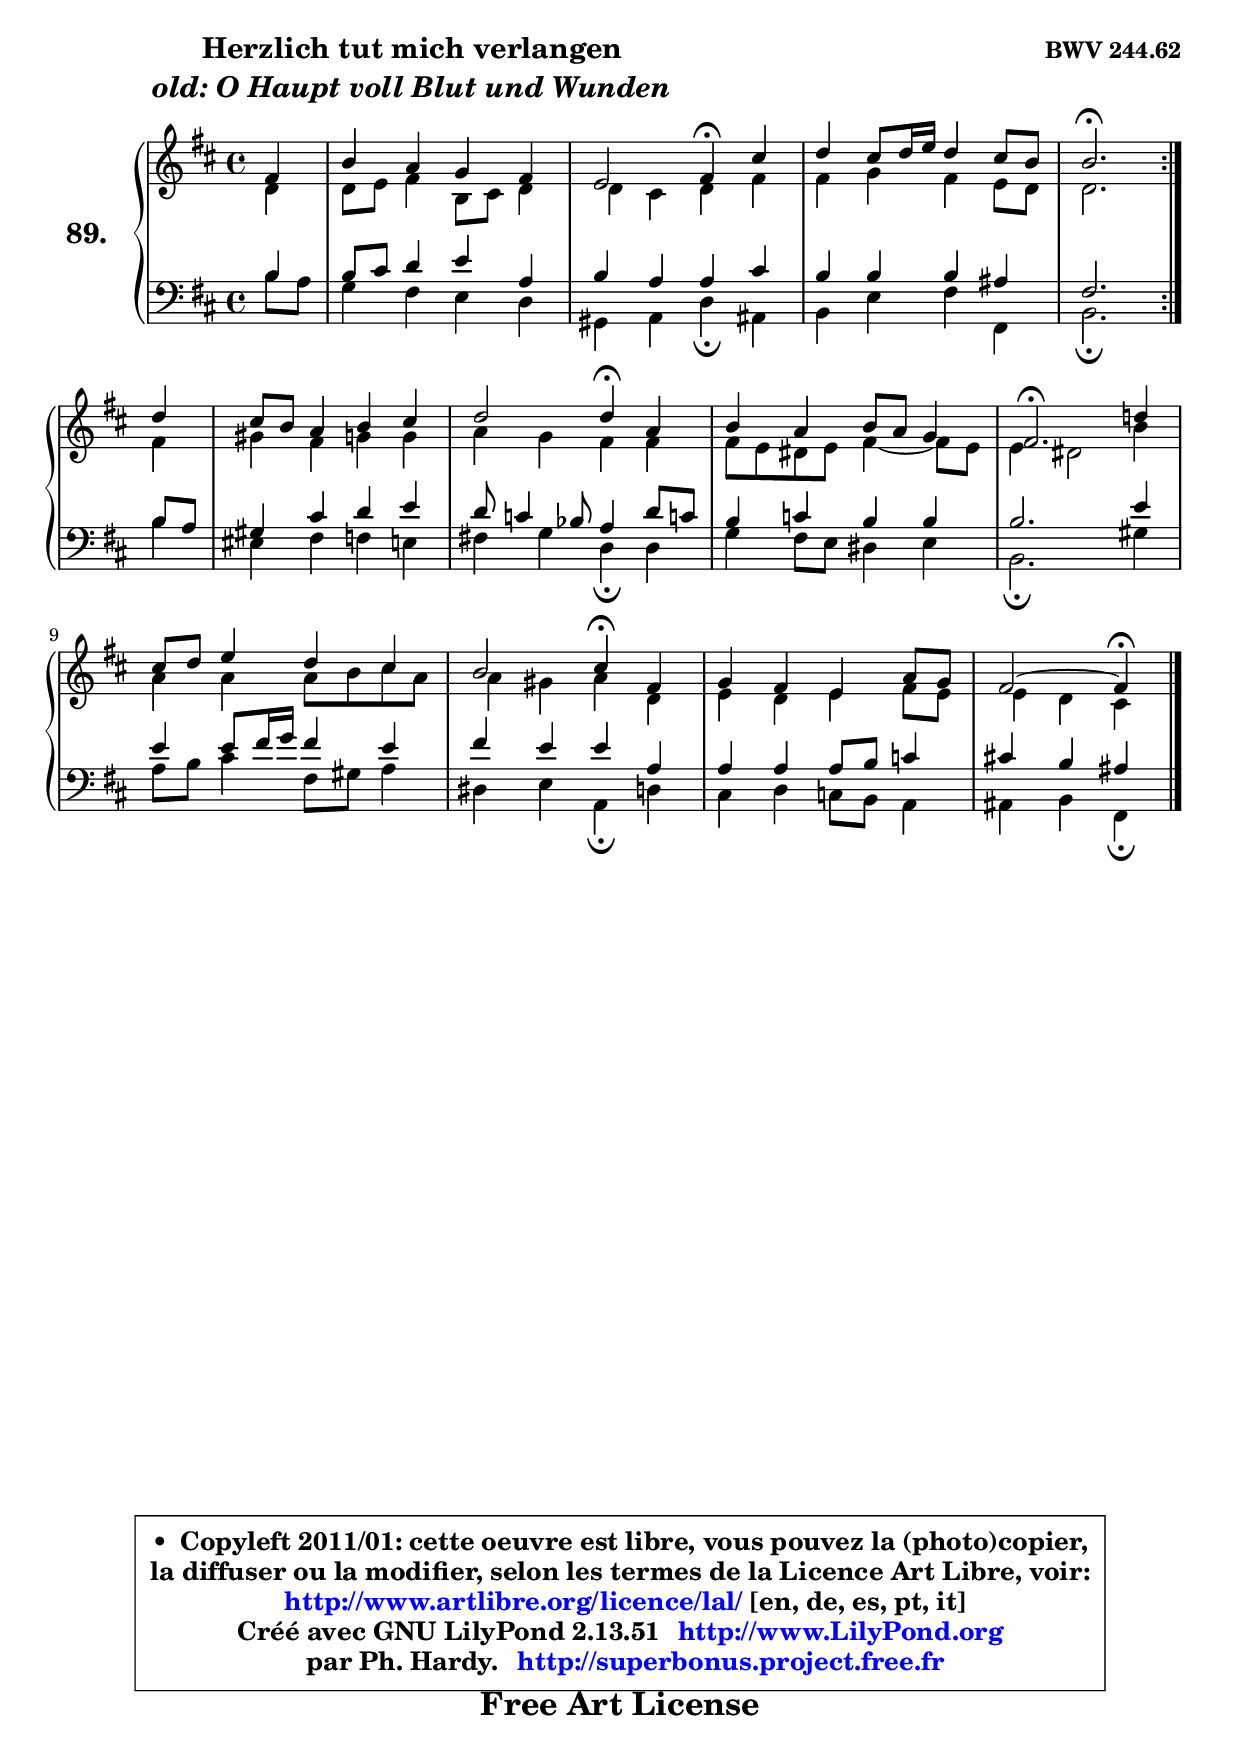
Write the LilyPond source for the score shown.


\version "2.13.51"

    \paper {
%	system-system-spacing #'padding = #0.1
%	score-system-spacing #'padding = #0.1
%	ragged-bottom = ##f
%	ragged-last-bottom = ##f
	}

    \header {
      opus = \markup { \bold "BWV 244.62" }
      piece = \markup { \hspace #9 \fontsize #2 \bold \column \center-align { \line { "Herzlich tut mich verlangen" }
                     \line { \italic "old: O Haupt voll Blut und Wunden" }
                 } }
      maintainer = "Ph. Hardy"
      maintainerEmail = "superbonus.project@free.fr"
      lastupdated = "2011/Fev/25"
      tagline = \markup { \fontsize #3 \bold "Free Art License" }
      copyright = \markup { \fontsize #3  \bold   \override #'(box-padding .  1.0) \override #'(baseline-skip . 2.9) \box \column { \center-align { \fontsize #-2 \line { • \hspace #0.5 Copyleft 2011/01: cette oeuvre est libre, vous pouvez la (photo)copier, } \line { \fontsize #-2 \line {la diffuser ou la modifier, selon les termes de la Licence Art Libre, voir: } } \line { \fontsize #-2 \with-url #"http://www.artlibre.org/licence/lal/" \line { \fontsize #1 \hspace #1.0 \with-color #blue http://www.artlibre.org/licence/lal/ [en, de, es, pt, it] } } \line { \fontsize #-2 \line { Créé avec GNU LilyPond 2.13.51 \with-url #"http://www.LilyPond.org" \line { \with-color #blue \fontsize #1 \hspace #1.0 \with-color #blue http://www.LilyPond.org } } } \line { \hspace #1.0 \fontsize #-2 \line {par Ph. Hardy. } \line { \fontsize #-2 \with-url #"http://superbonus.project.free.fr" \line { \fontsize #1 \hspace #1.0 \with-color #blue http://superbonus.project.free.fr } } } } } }

	  }

  guidemidi = {
	\repeat volta 2 {
	r4 |
	R1 |
	r2 \tempo 4 = 30 r4 \tempo 4 = 78 r4 |
	R1 |
	\tempo 4 = 40 r2. \tempo 4 = 78 } %fin du repeat
	r4 |
	R1 |
	r2 \tempo 4 = 30 r4 \tempo 4 = 78 r4 |
	R1 |
	\tempo 4 = 40 r2. \tempo 4 = 78 r4 |
	R1 |
	r2 \tempo 4 = 30 r4 \tempo 4 = 78 r4 |
	R1 |
	r2 \tempo 4 = 30 r4 
	}

  upper = {
	\time 4/4
	\key b \minor
	\clef treble
	\partial 4
	\voiceOne
	<< { 
	% SOPRANO
	\set Voice.midiInstrument = "acoustic grand"
	\relative c' {
	\repeat volta 2 {
	fis4 |
	b4 a g fis |
	e2 fis4\fermata cis' |
	d4 cis8 d16 e d4 cis8 b |
	b2.\fermata } %fin du repeat
\break
	d4 |
	cis8 b a4 b cis |
	d2 d4\fermata a |
	b4 a b8 a g4 |
	fis2.\fermata d'!4 |
	cis8 d e4 d cis |
	b2 cis4\fermata fis, |
	g4 fis e a8 g |
	fis2 ~ fis4\fermata
	\bar "|."
	} % fin de relative
	}

	\context Voice="1" { \voiceTwo 
	% ALTO
	\set Voice.midiInstrument = "acoustic grand"
	\relative c' {
	\repeat volta 2 {
	d4 |
	d8 e fis4 b,8 cis d4 |
	d4 cis d fis |
	fis4 g fis e8 d |
	d2. } %fin du repeat 
	fis4 |
	gis4 fis g g |
	a4 g fis fis |
	fis8 e dis e fis4 ~ fis8 e8 |
	e4 dis2 b'4 |
	a4 a a8 b cis a |
	a4 gis a d, |
	e4 d e fis8 e |
	e4 d cis
	\bar "|."
	} % fin de relative
	\oneVoice
	} >>
	}

    lower = {
	\time 4/4
	\key b \minor
	\clef bass
	\partial 4
	\voiceOne
	<< { 
	% TENOR
	\set Voice.midiInstrument = "acoustic grand"
	\relative c' {
	\repeat volta 2 {
	b4 |
	b8 cis d4 e a, |
	b4 a a cis |
	b4 b b ais |
	fis2. } %fin du repeat
	b8 a |
	gis4 cis d e |
	d8 c4 bes8 a4 d8 c! |
	b4 c b b |
	b2. e4 |
	e4 e8 fis16 g fis4 e |
	fis4 e e a, |
	a4 a a8 b c4 |
	cis!4 b ais 
	\bar "|."
	} % fin de relative
	}
	\context Voice="1" { \voiceTwo 
	% BASS
	\set Voice.midiInstrument = "acoustic grand"
	\relative c' {
	\repeat volta 2 {
	b8 a |
	g4 fis e d |
	gis,4 a d\fermata ais |
	b4 e fis fis, |
	b2.\fermata } %fin du repeat
	b'4 |
	eis,4 fis f e |
	fis!4 g d\fermata d |
	g4 fis8 e dis4 e |
	b2.\fermata gis'4 |
	a8 b cis4 fis,8 gis a4 |
	dis,4 e a,\fermata d4 |
	cis4 d c8 b a4 |
	ais4 b fis\fermata
	\bar "|."
	} % fin de relative
	\oneVoice
	} >>
	}


    \score { 

	\new PianoStaff <<
	\set PianoStaff.instrumentName = \markup { \bold \huge "89." }
	\new Staff = "upper" \upper
	\new Staff = "lower" \lower
	>>

    \layout {
%	ragged-last = ##f
	   }

         } % fin de score

  \score {
    \unfoldRepeats { << \guidemidi \upper \lower >> }
    \midi {
    \context {
     \Staff
      \remove "Staff_performer"
               }

     \context {
      \Voice
       \consists "Staff_performer"
                }

     \context { 
      \Score
      tempoWholesPerMinute = #(ly:make-moment 78 4)
		}
	    }
	}

